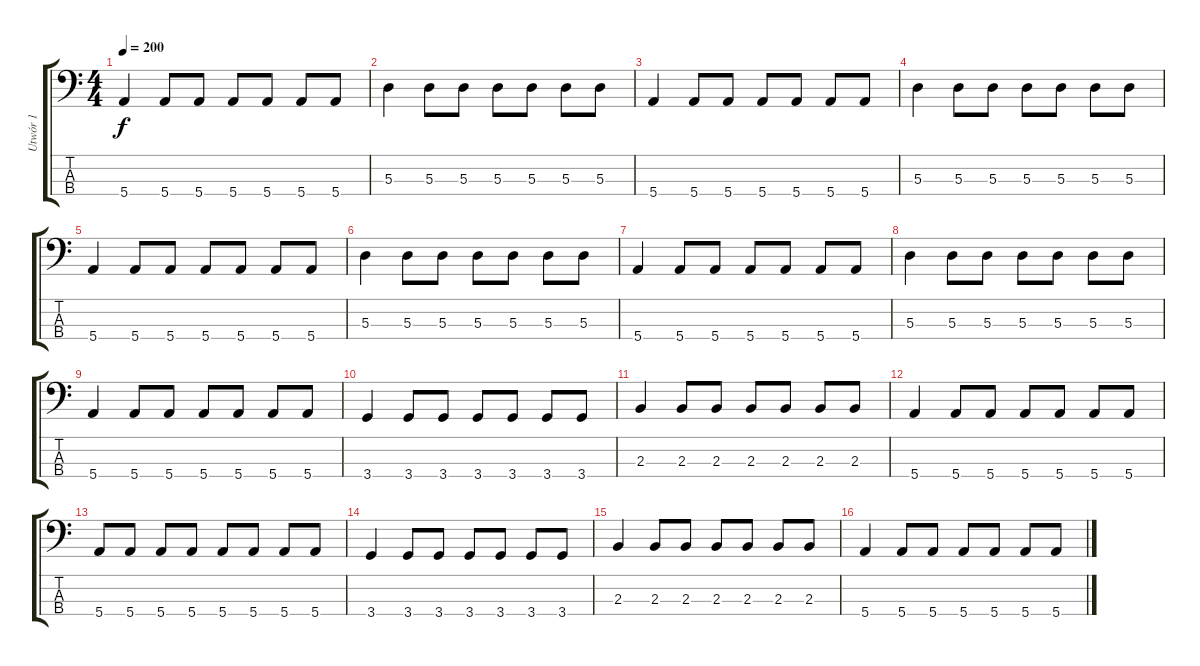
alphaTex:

\track ("Utwór 1" "Utwór 1") {instrument electricbasspick}
\staff {score tabs}
\tuning (G2 D2 A1 E1) {hide}
\ts (4 4)
\tempo 200
\clef f4
\ks c
5.4.4{dy f} 5.4.8 5.4.8 5.4.8 5.4.8 5.4.8 5.4.8 |
5.3.4 5.3.8 5.3.8 5.3.8 5.3.8 5.3.8 5.3.8 |
5.4.4 5.4.8 5.4.8 5.4.8 5.4.8 5.4.8 5.4.8 |
5.3.4 5.3.8 5.3.8 5.3.8 5.3.8 5.3.8 5.3.8 |
5.4.4 5.4.8 5.4.8 5.4.8 5.4.8 5.4.8 5.4.8 |
5.3.4 5.3.8 5.3.8 5.3.8 5.3.8 5.3.8 5.3.8 |
5.4.4 5.4.8 5.4.8 5.4.8 5.4.8 5.4.8 5.4.8 |
5.3.4 5.3.8 5.3.8 5.3.8 5.3.8 5.3.8 5.3.8 |
5.4.4 5.4.8 5.4.8 5.4.8 5.4.8 5.4.8 5.4.8 |
3.4.4 3.4.8 3.4.8 3.4.8 3.4.8 3.4.8 3.4.8 |
2.3.4 2.3.8 2.3.8 2.3.8 2.3.8 2.3.8 2.3.8 |
5.4.4 5.4.8 5.4.8 5.4.8 5.4.8 5.4.8 5.4.8 |
5.4.8 5.4.8 5.4.8 5.4.8 5.4.8 5.4.8 5.4.8 5.4.8 |
3.4.4 3.4.8 3.4.8 3.4.8 3.4.8 3.4.8 3.4.8 |
2.3.4 2.3.8 2.3.8 2.3.8 2.3.8 2.3.8 2.3.8 |
5.4.4 5.4.8 5.4.8 5.4.8 5.4.8 5.4.8 5.4.8
